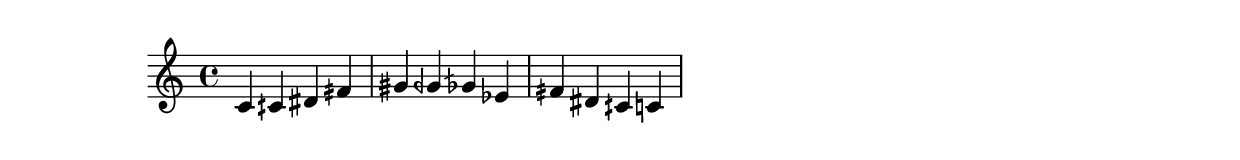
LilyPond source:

%% Do not edit this file; it is auto-generated from input/new
%% This file is in the public domain.
\version "2.13.0"
\header {
  texidoces = "
El «Makam» es un tipo de melodía de Turquía que
utiliza intervalos microtonales de 1/9 de tono.  Consulte el
archivo de inicio @code{makam.ly} (véase el 'Manual de
aprendizaje @version{}, 4.6.3 Otras fuentes de información' para
averiguar la situación de este archivo) para ver detalles de los
nombres de las notas y las alteraciones.

"
  doctitlees = "El «Makam»"

  
%% Translation of GIT committish :<0364058d18eb91836302a567c18289209d6e9706>
  texidocde = "
Makam ist eine türkische Melodie, in der 1/9-Tonabstände
eingesetzt werden.  Sehen Sie sich die Initialisierungsdatei
@code{makam.ly} für weiter Information zu Tonhöhenbezeichnungen
und Alterationen an (siehe
Handbuch zum Lernen @version{}, 4.6.3 Weitere Information zu
Hinweisen, wo diese Datei gespeichert ist)."
  
  doctitlede = "Makam-Beispiel"

  lsrtags = "pitches,world-music"
  texidoc = "Makam is a type of melody from Turkey using 1/9th-tone
microtonal alterations.  Consult the initialization file
@code{makam.ly} (see the `Learning Manual @version{},
4.6.3 Other sources of information' for the location of this file)
for details of pitch names and alterations."
  doctitle = "Makam example"
} % begin verbatim


% Initialize makam settings
\include "makam.ly"

\relative c' {
  \set Staff.keySignature = #`((6 . ,(- KOMA)) (3 . ,BAKIYE))
  c4 cc db fk
  gbm4 gfc gfb efk
  fk4 db cc c
}
